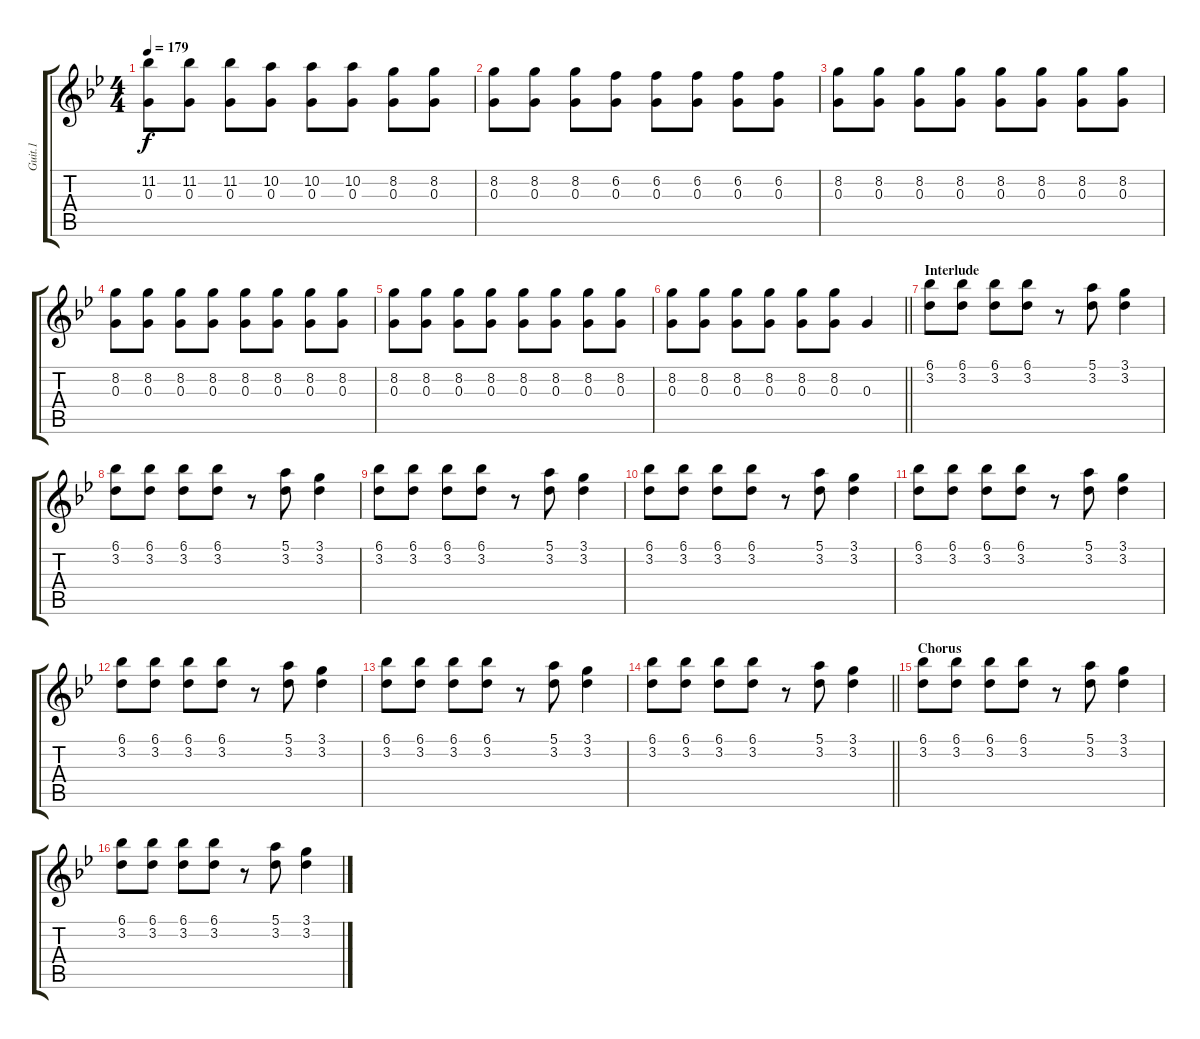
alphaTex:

\track ("Guit.1" "Guit.1") {instrument electricguitarclean}
\staff {score tabs}
\tuning (E4 B3 G3 D3 A2 E2) {hide}
\ts (4 4)
\tempo 179
\clef g2
\ks bb
(11.2 0.3).8{dy f} (11.2 0.3).8 (11.2 0.3).8 (10.2 0.3).8 (10.2 0.3).8 (10.2 0.3).8 (8.2 0.3).8 (8.2 0.3).8 |
(8.2 0.3).8 (8.2 0.3).8 (8.2 0.3).8 (6.2 0.3).8 (6.2 0.3).8 (6.2 0.3).8 (6.2 0.3).8 (6.2 0.3).8 |
(8.2 0.3).8 (8.2 0.3).8 (8.2 0.3).8 (8.2 0.3).8 (8.2 0.3).8 (8.2 0.3).8 (8.2 0.3).8 (8.2 0.3).8 |
(8.2 0.3).8 (8.2 0.3).8 (8.2 0.3).8 (8.2 0.3).8 (8.2 0.3).8 (8.2 0.3).8 (8.2 0.3).8 (8.2 0.3).8 |
(8.2 0.3).8 (8.2 0.3).8 (8.2 0.3).8 (8.2 0.3).8 (8.2 0.3).8 (8.2 0.3).8 (8.2 0.3).8 (8.2 0.3).8 |
\barLineRight lightlight
(8.2 0.3).8 (8.2 0.3).8 (8.2 0.3).8 (8.2 0.3).8 (8.2 0.3).8 (8.2 0.3).8 0.3.4 |
\section ("" "Interlude")
(6.1 3.2).8 (6.1 3.2).8 (6.1 3.2).8 (6.1 3.2).8 r.8 (5.1 3.2).8 (3.1 3.2).4 |
(6.1 3.2).8 (6.1 3.2).8 (6.1 3.2).8 (6.1 3.2).8 r.8 (5.1 3.2).8 (3.1 3.2).4 |
(6.1 3.2).8 (6.1 3.2).8 (6.1 3.2).8 (6.1 3.2).8 r.8 (5.1 3.2).8 (3.1 3.2).4 |
(6.1 3.2).8 (6.1 3.2).8 (6.1 3.2).8 (6.1 3.2).8 r.8 (5.1 3.2).8 (3.1 3.2).4 |
(6.1 3.2).8 (6.1 3.2).8 (6.1 3.2).8 (6.1 3.2).8 r.8 (5.1 3.2).8 (3.1 3.2).4 |
(6.1 3.2).8 (6.1 3.2).8 (6.1 3.2).8 (6.1 3.2).8 r.8 (5.1 3.2).8 (3.1 3.2).4 |
(6.1 3.2).8 (6.1 3.2).8 (6.1 3.2).8 (6.1 3.2).8 r.8 (5.1 3.2).8 (3.1 3.2).4 |
\barLineRight lightlight
(6.1 3.2).8 (6.1 3.2).8 (6.1 3.2).8 (6.1 3.2).8 r.8 (5.1 3.2).8 (3.1 3.2).4 |
\section ("" "Chorus")
(6.1 3.2).8 (6.1 3.2).8 (6.1 3.2).8 (6.1 3.2).8 r.8 (5.1 3.2).8 (3.1 3.2).4 |
(6.1 3.2).8 (6.1 3.2).8 (6.1 3.2).8 (6.1 3.2).8 r.8 (5.1 3.2).8 (3.1 3.2).4
